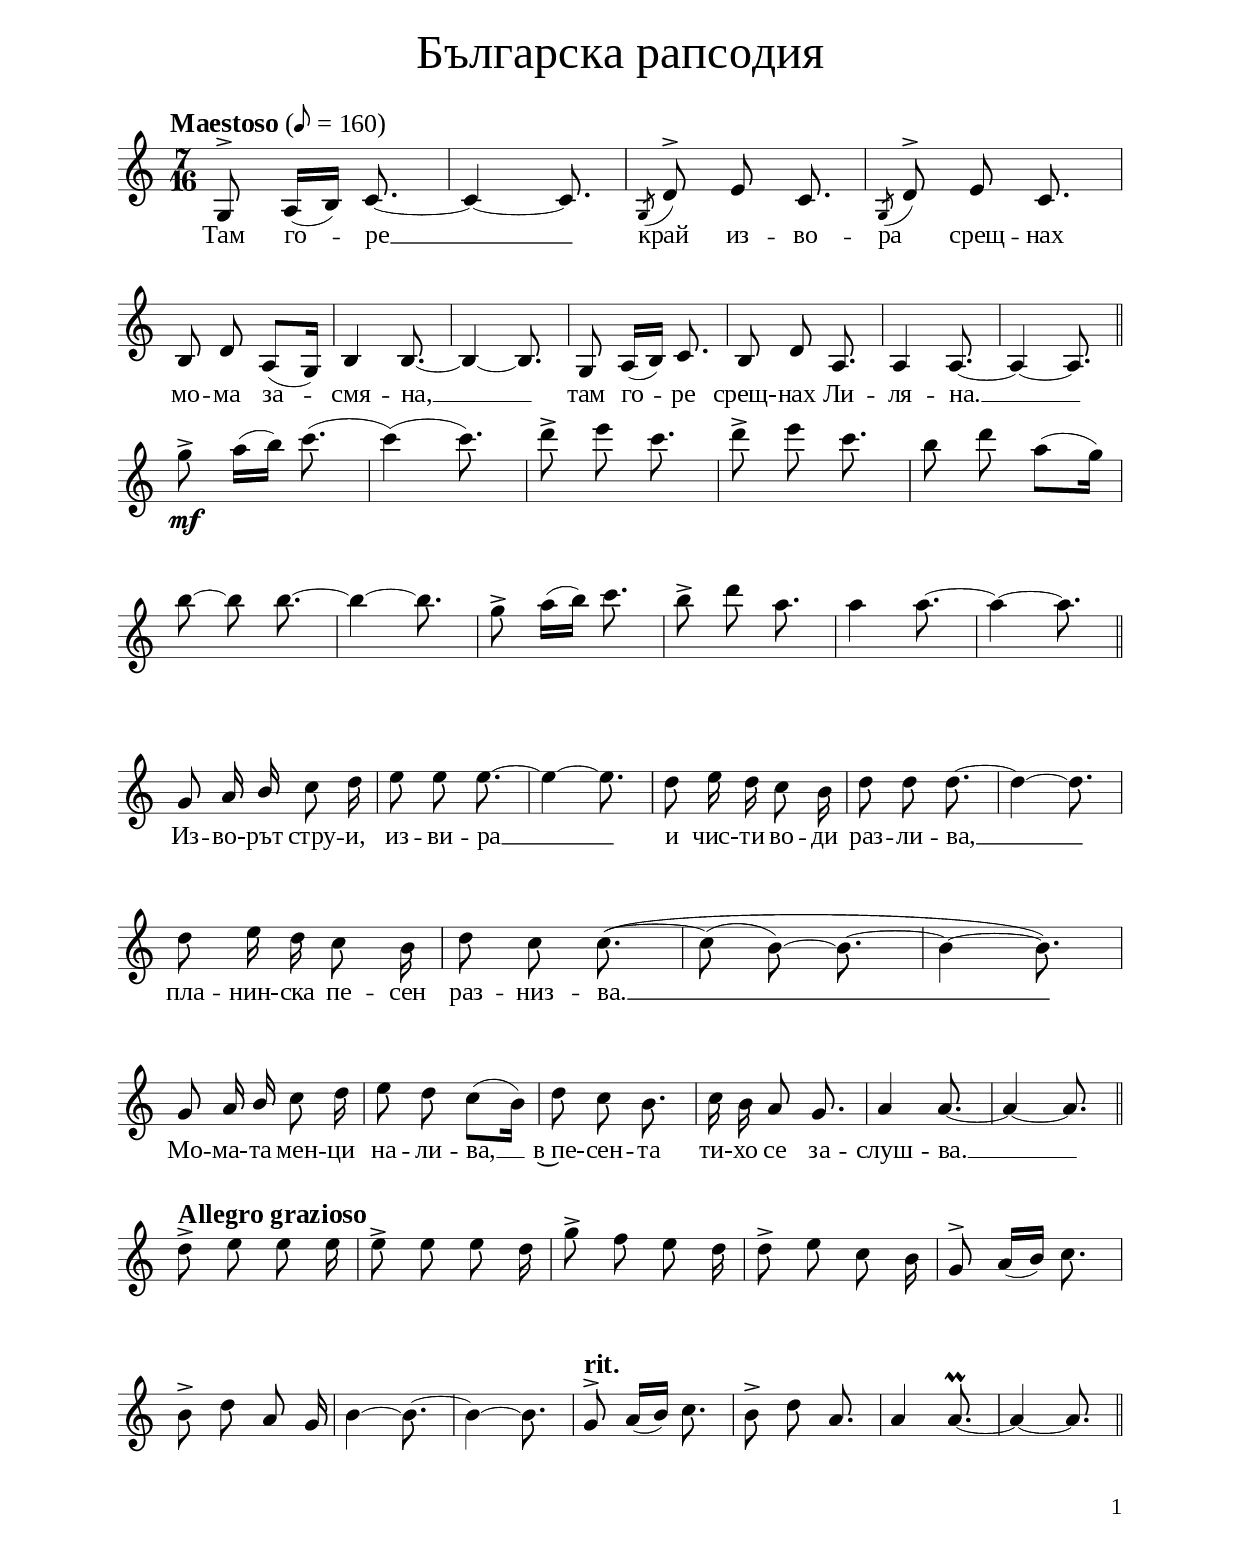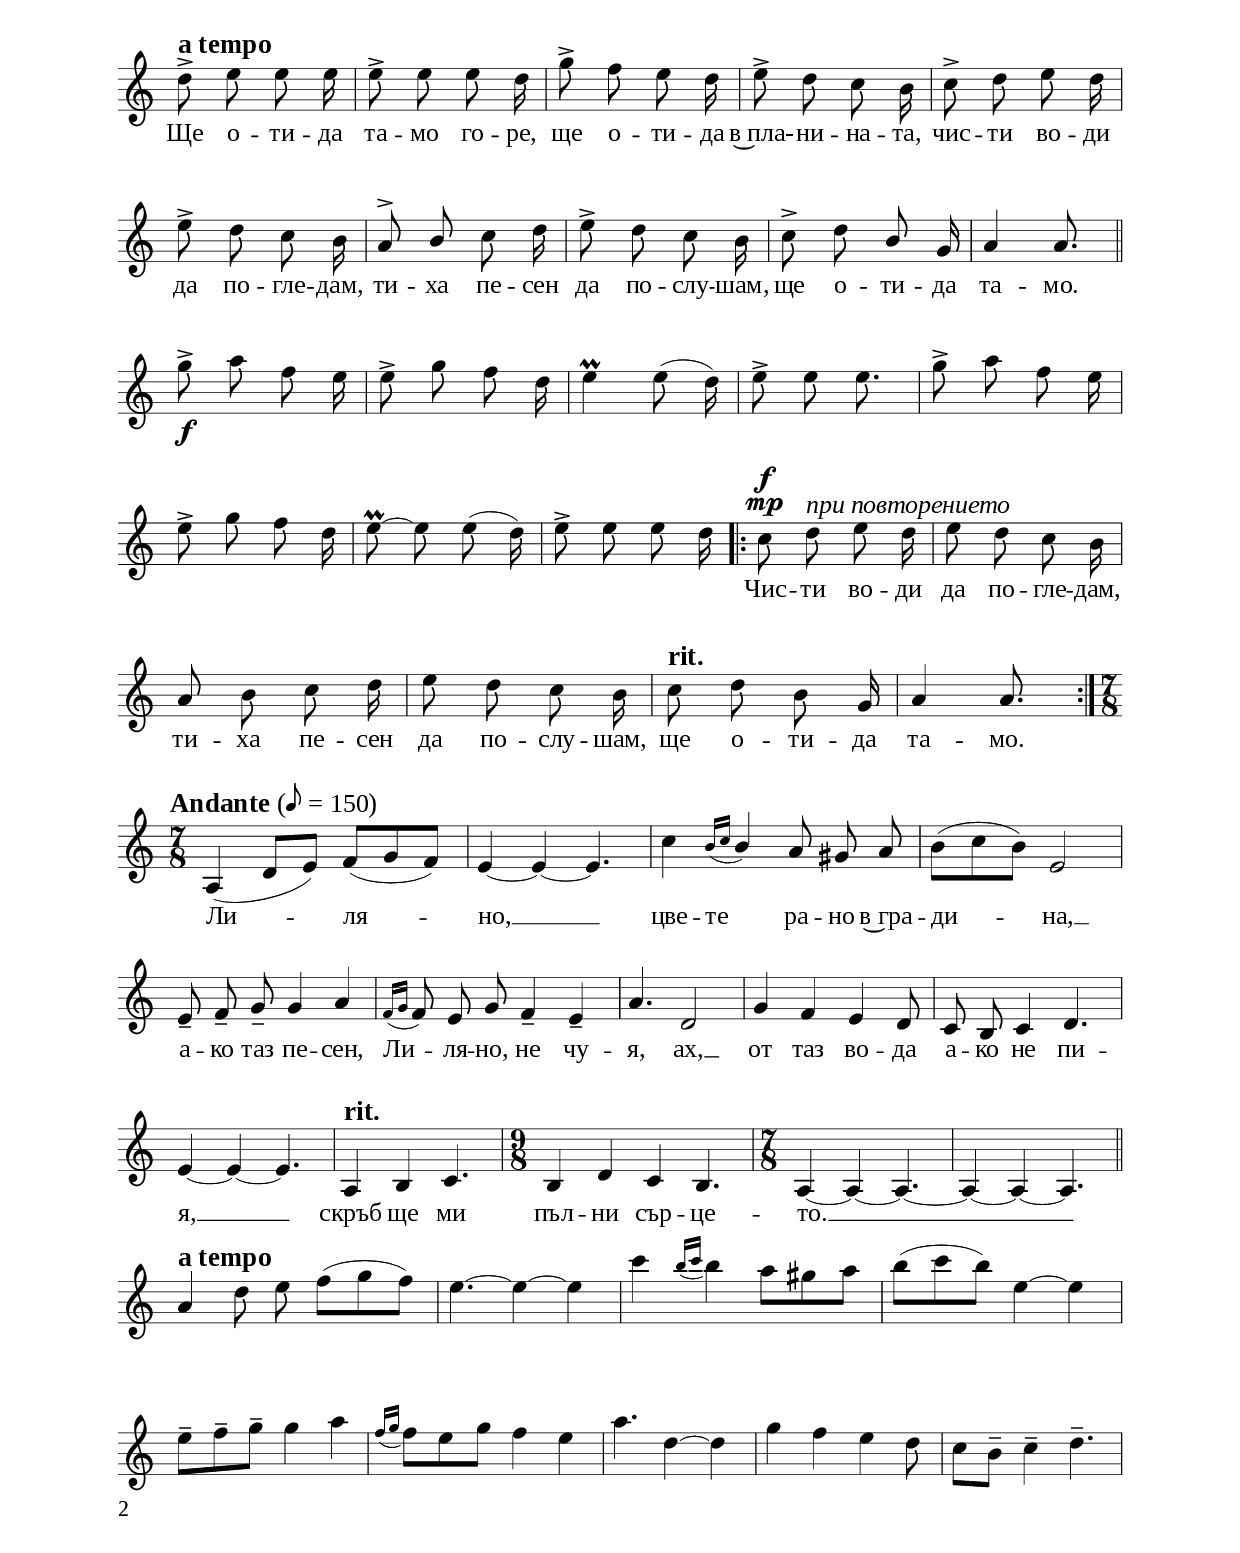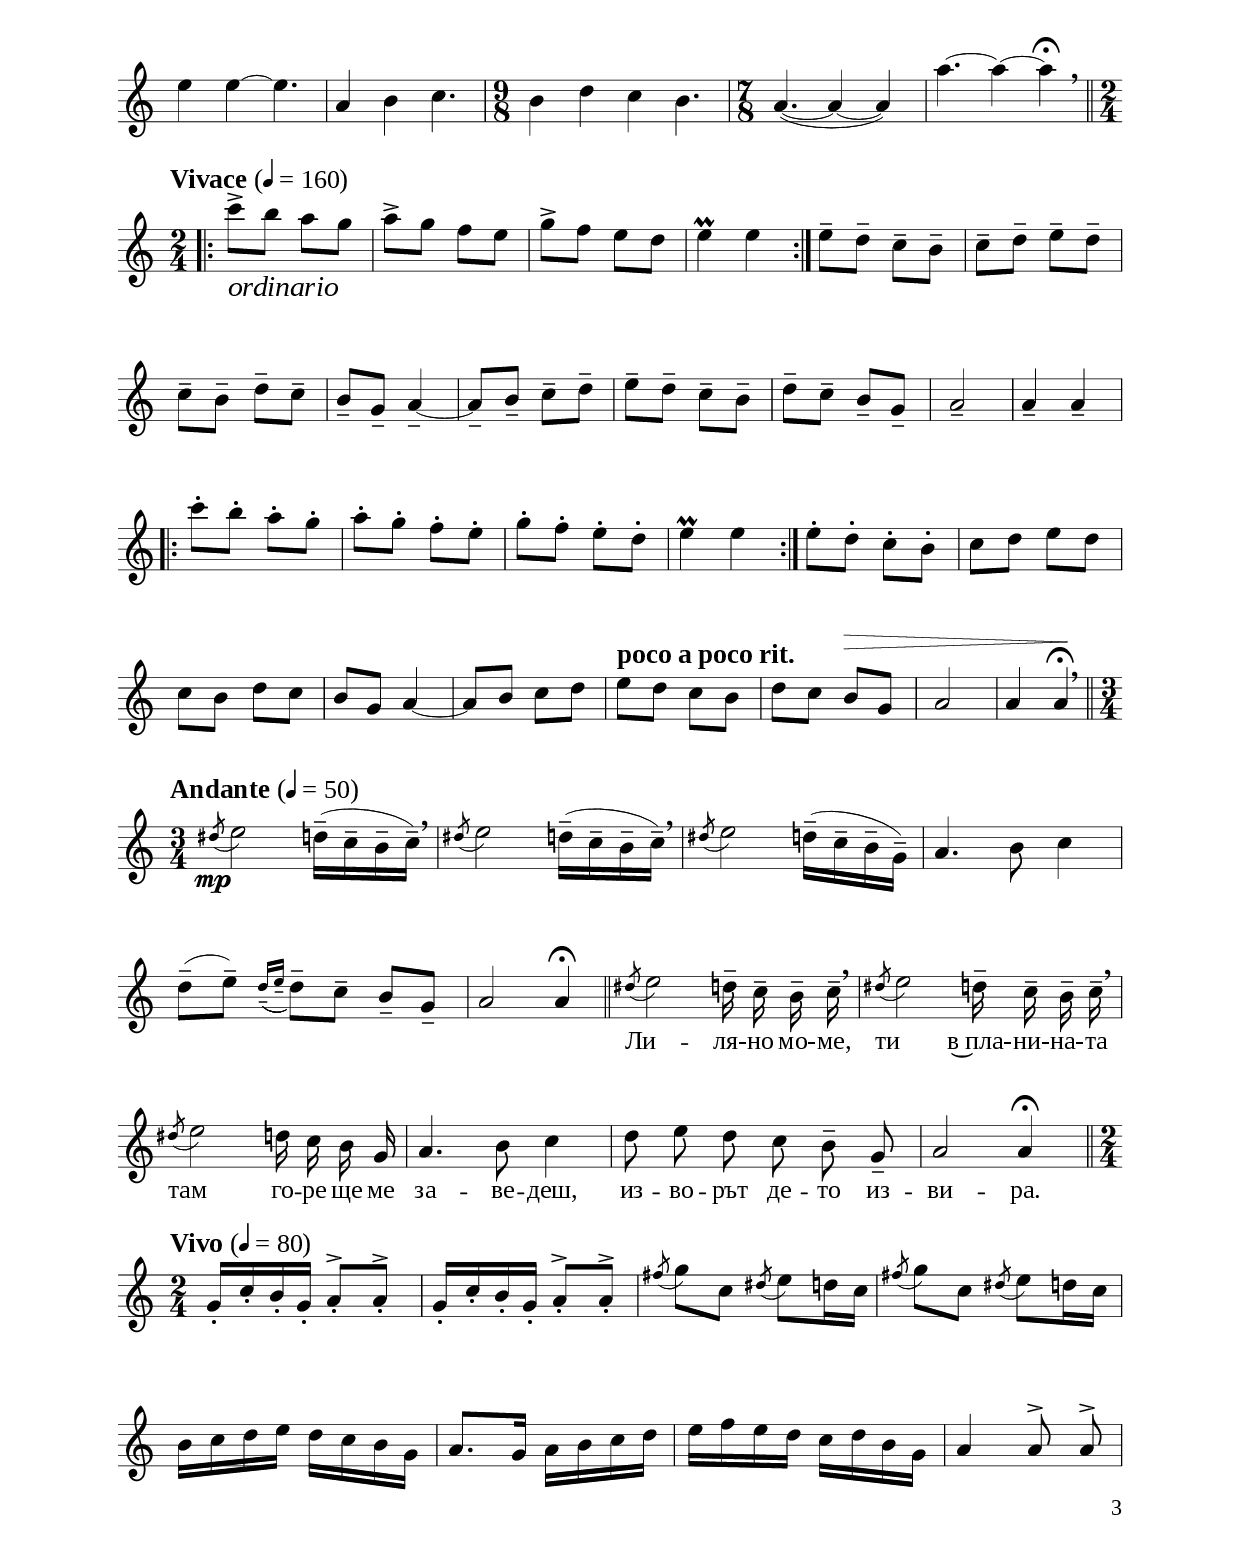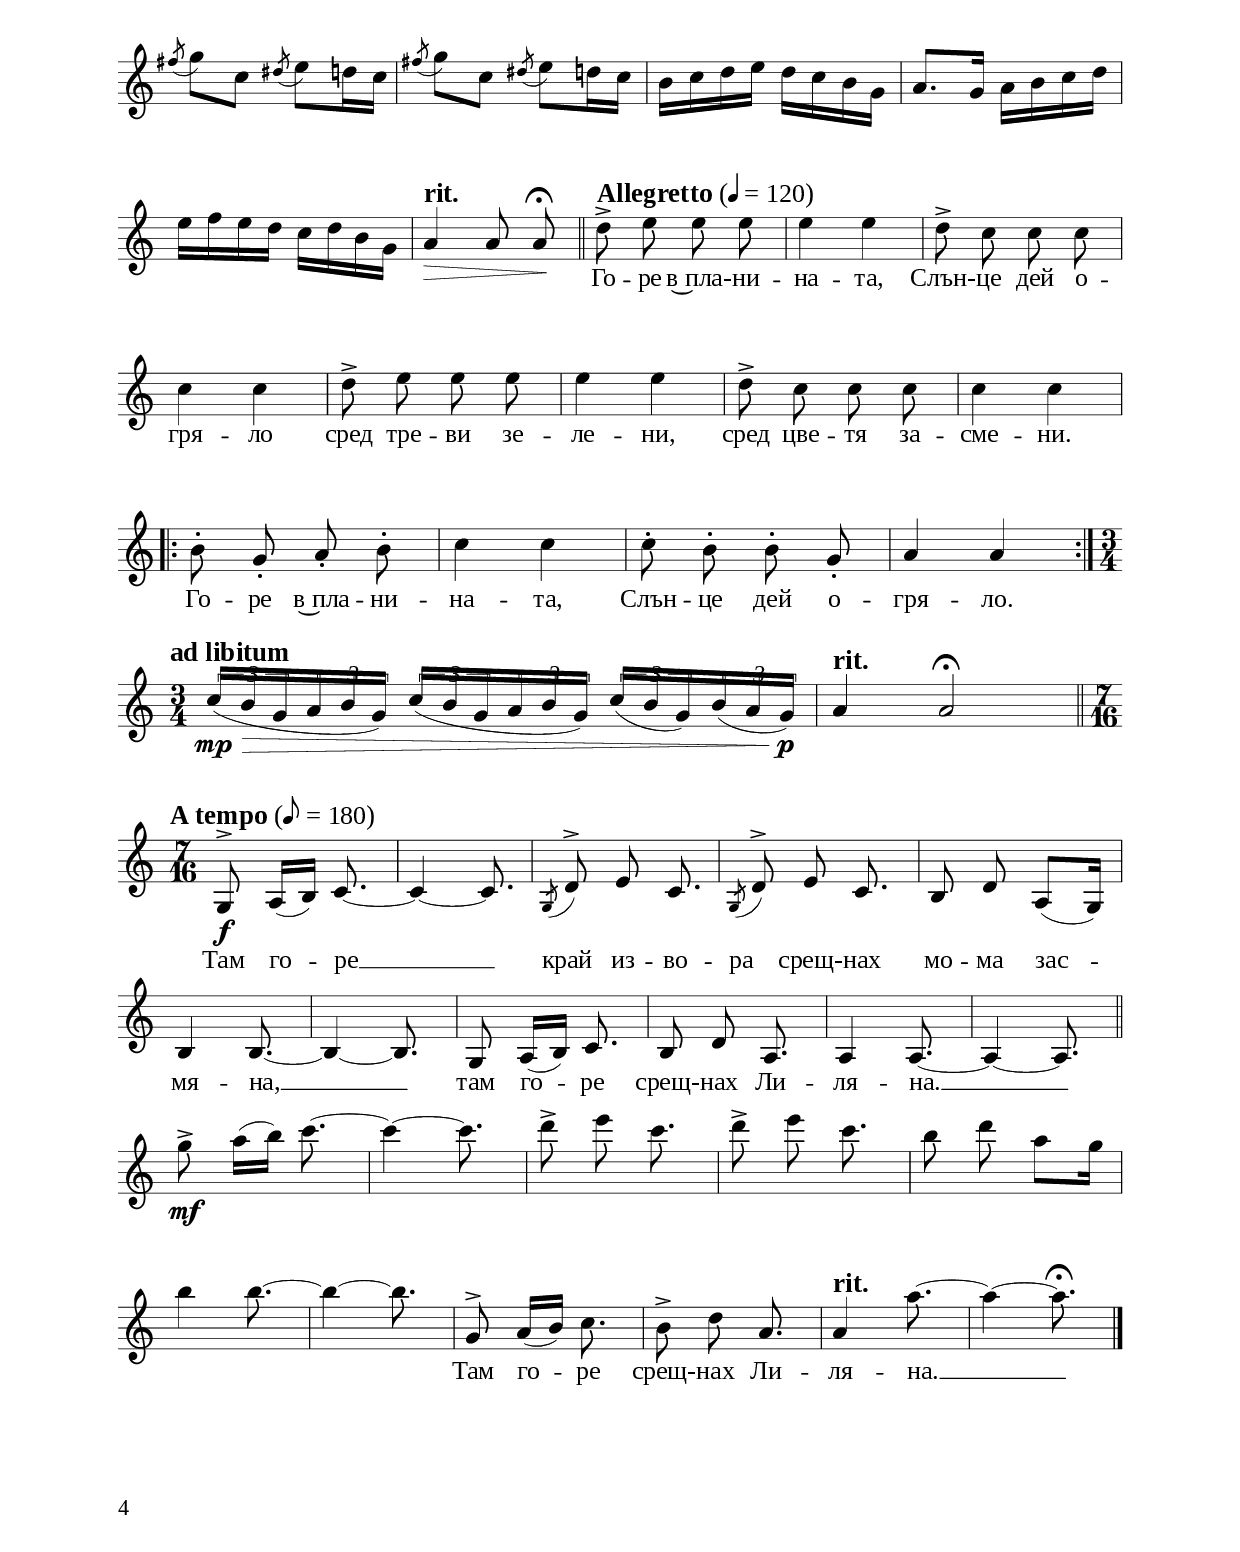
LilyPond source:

\version "2.24.3"

\include "include/globals.ily"

\bookpart {
  \label #'ref146
  \tocItem \markup "Българска рапсодия"
  \paper {
    print-all-headers = ##t
    print-page-number = ##t
    print-first-page-number = ##t

    % put page numbers on the bottom
    oddHeaderMarkup = \markup ""
    evenHeaderMarkup = \markup ""
    oddFooterMarkup = \markup
    \fill-line {
      ""
      \if \should-print-page-number \fromproperty #'page:page-number-string
    }
    evenFooterMarkup = \markup
    \fill-line {
      \if \should-print-page-number \fromproperty #'page:page-number-string
      ""
    }

    left-margin = 2.0\cm
    right-margin = 2.0\cm
    top-margin = 2.5\cm
    bottom-margin = 2.0\cm
    ragged-bottom = ##t % do not spread the staves to fill the whole vertical space

    % change distance between staves
    system-system-spacing =
    #'((basic-distance . 15)
       (minimum-distance . 6)
       (padding . 1)
       (stretchability . 12))
  }
  \score {
    \include "include/score-layout.ily"

    \new Voice \relative c' {
      \clef treble
      \key c \major
      \time 7/16
      \tempoFunc "Maestoso" 8 "160"
      \autoBeamOff
      g8^\accent a16([b]) c8. ~ | \noBreak
      c4 ~ c8. | \noBreak
      \acciaccatura {g8} d'^\accent e c8. | \noBreak
      \acciaccatura {g8} d'^\accent e c8. | \break
      b8 d a([g16]) | \noBreak

      b4 b8. ~| b4 ~ b8. | \noBreak
      g8 a16([b]) c8. | \noBreak
      b8 d a8. | \noBreak
      a4 a8. ~ | a4 ~ a8. | \bar "||" \break

      g''8\accent_\mf a16[(b)] c8.( | \noBreak
      c4)(c8.) | \noBreak
      d8\accent e c8. | \noBreak
      d8\accent e c8. | \noBreak
      b8 d a([g16]) | \break
      b8 ~ b8 b8. ~ | \noBreak
      b4 ~ b8. | \noBreak
      g8 \accent a16 ([b]) c8. | \noBreak
      b8\accent d a8. | \noBreak
      a4 a8. ~ | \noBreak
      a4 ~ a8. | \bar "||" \break

      g,8 a16 \stemUp b \stemNeutral c8 d16 | \noBreak
      e8 e e8. ~ | \noBreak
      e4 ~ e8. | \noBreak
      d8 e16 d16 c8 b16 | \noBreak
      d8 d d8. ~ | \noBreak

      d4 ~ d8. | \break

      d8 e16 d16 c8 b16 | \noBreak
      d8 c8  c8. ~ \( |\noBreak
      c8 ( b) ~ b8. ~ | \noBreak
      b4 ~ b8. \) | \break
      g8 a16 \stemUp b \stemNeutral c8 d16 | \noBreak
      e8 d c8([b16]) | \noBreak

      d8 c b8. | \noBreak
      c16 b a8 g8. | \noBreak
      a4 a8. ~| \noBreak
      a4 ~ a8. | \bar "||" \break
      \tempo "Allegro grazioso" d8^\accent e e e16 | \noBreak
      e8^\accent e e d16 | \noBreak

      g8^\accent f e d16 | \noBreak
      d8^\accent e c b16 | \noBreak
      g8^\accent a16([b]) c8. | \break
      b8^\accent d a g16 | \noBreak
      b4~ b8. ~ | \noBreak
      b4 ~ b8. | \noBreak
      \tempo "rit." g8^\accent a16([b]) c8. | \noBreak

      b8^\accent d a8. | \noBreak
      a4 a8.\prall ~ | \noBreak
      a4 ~ a8. | \bar "||" \break
      \tempo "a tempo" d8\accent e e e16 | \noBreak
      e8\accent e e d16 | \noBreak
      g8\accent f e d16 | \noBreak

      e8\accent d c b16 | \noBreak
      c8\accent d e d16 | \break
      e8\accent d c b16 | \noBreak
      a8^\accent \stemUp b \stemNeutral c d16 | \noBreak

      e8\accent d c b16 | \noBreak
      c8\accent d \stemUp b \stemNeutral g16 | \noBreak
      a4 a8. | \bar "||"  \break
      g'8\f^\accent a f e16 | \noBreak
      e8^\accent g f d16 | \noBreak

      e4 \prall e8 (d16) | \noBreak
      e8^\accent e e8. | \noBreak
      g8^\accent a f e16 | \break
      e8^\accent g f d16 | \noBreak
      e8\prall~ e8 e8 (d16) | \noBreak
      e8^\accent e e d16  |  \noBreak

      \bar ".|:"
      c8 ^\markup{ \dynamic f } ^\mp d^\markup{ \large \italic{при повторението} } e d16 | \noBreak
      e8 d c b16 | \break
      a8 b c d16 | \noBreak
      e8 d c b16 | \noBreak
      \tempo "rit." c8 d b g16 | \noBreak
      a4 a8. | \break \bar ":|."

      \time 7/8  \tempoFunc "Andante" 8 "150" a,4 (d8[e]) f8([ g f]) | e4 ~ e4 ~ e4. | \noBreak

      c'4 \acciaccatura{ b16[c] } \stemUp b4 \stemNeutral a8 gis a8 |  b8([c b])  e,2 | \break

      e8\tenuto f\tenuto g\tenuto  g4 a4 |  \noBreak

      \acciaccatura {f16[g]}  f8 e g  f4\tenuto e4\tenuto | \noBreak
      a4. d,2 | g4 f e d8 |   c b c4 d4. | \break e4 ~ e4 ~ e4. | \noBreak

      \tempo "rit." a,4 b c4. | \time 9/8 b4 d c b4. | \noBreak
      \time 7/8
      a4 ~ a4 ~ a4. ~ | a4 ~ a4 ~ a4. | \bar "||"  \break
      \tempo "a tempo" a'4  d8 e  f([ g f]) | e4. ~ e4 ~ e4 |  \noBreak

      c'4 \acciaccatura{ b16[c] } b4 a8 [gis  a] | b8 ( [c8 b]) e,4 ~ e4 | \break


      e8\tenuto[f\tenuto g\tenuto] g4 a4 | \noBreak
      \acciaccatura { f16[g] } f8[e g] f4 e | \noBreak

      a4. d,4 ~ d4 | \noBreak
      g4 f e d8 | \noBreak

      c [b\tenuto] c4\tenuto d4.\tenuto| \break e4 e4 ~ e4. |
      a,4 b c4. | \time 9/8 b4 d c b4. | \noBreak
      \time 7/8 a4.~ ( a4 ~ a4) | a'4. ~ a4 ~ a4 \fermata \breathe | \bar "|" \time 2/4 \break    \bar ".|:-||"

      \tempoFunc "Vivace" 4 "160"  c8_\markup{ \huge \italic {ordinario} }\accent[b] a[g] | \noBreak
      a\accent[g] f[e] | \noBreak
      g\accent[f] e[d] | \noBreak
      e4\prall e | \noBreak \bar ":|."

      e8\tenuto[d]\tenuto c\tenuto[b]\tenuto | \noBreak
      c\tenuto[d]\tenuto e\tenuto[d]\tenuto | \break

      c\tenuto[b]\tenuto d\tenuto[c]\tenuto | \noBreak
      b\tenuto[g]\tenuto a4\tenuto~ | \noBreak
      a8\tenuto[b]\tenuto c\tenuto[d]\tenuto | \noBreak
      e\tenuto[d]\tenuto c\tenuto[b]\tenuto | \noBreak
      d\tenuto[c]\tenuto b\tenuto[g]\tenuto | \noBreak
      a2\tenuto | \noBreak
      a4\tenuto a\tenuto | \break \bar ".|:-|"


      c'8\staccato[b]\staccato a\staccato[g]\staccato | \noBreak
      a\staccato[g]\staccato f\staccato[e]\staccato | \noBreak
      g\staccato[f]\staccato e\staccato[d]\staccato | \noBreak
      e4\prall e | \noBreak  \bar ":|."

      e8\staccato[d]\staccato c\staccato[b]\staccato | \noBreak
      c[d] e[d] | \break

      c[b] d[c] | \noBreak
      b[g] a4~ | \noBreak
      a8[b] c[d] | \noBreak
      \tempo "poco a poco rit." e [d] c[b] | \noBreak
      d [c]  b^\>[g]  | \noBreak
      a2 | \noBreak
      a4 a \! \fermata \breathe | \bar "||" \time 3/4 \break

      \tempoFunc "Andante" 4 "50" \acciaccatura { dis8\mp } e2 d16\tenuto([c\tenuto b\tenuto c\tenuto]) \breathe | \noBreak
      \acciaccatura { dis8 } e2 d16\tenuto([c\tenuto  b\tenuto  c\tenuto]) \breathe | \noBreak
      \acciaccatura { dis8 } e2 d16\tenuto([c\tenuto b\tenuto g\tenuto]) | \noBreak
      a4. b8 c4 \break

      d8\tenuto([e\tenuto]) \acciaccatura { d16\tenuto([e\tenuto] } d8\tenuto)[c\tenuto] b\tenuto [g\tenuto] | \noBreak
      a2 a4 \fermata \bar "||" \noBreak
      \acciaccatura { dis8 } e2 d16\tenuto c\tenuto b\tenuto c\tenuto \breathe | \noBreak
      \acciaccatura { dis8 } e2 d16\tenuto c\tenuto b\tenuto c\tenuto  \breathe | \break

      \acciaccatura { dis8 } e2 d16 c b g | \noBreak
      a4. b8 c4 | \noBreak
      d8 e d c b\tenuto g\tenuto | \noBreak
      a2 a4 \fermata | \noBreak \bar "||" \time 2/4 \break

      \tempoFunc "Vivo" 4 "80" g16_\staccato[c_\staccato b_\staccato g_\staccato] a8_\staccato ^\accent[a_\staccato ^\accent] | \noBreak
      g16_\staccato[c_\staccato b_\staccato g_\staccato] a8_\staccato^\accent[a_\staccato^\accent] | \noBreak
      \acciaccatura { fis'8 } g[c,] \acciaccatura { dis } e[d16 c] | \noBreak
      \acciaccatura { fis8 } g[c,] \acciaccatura { dis } e[d16 c] | \break

      b16[c d e] d[c b g] | \noBreak
      a8.[g16] a[b c d] | \noBreak
      e[f e d] c[d b g] | \noBreak
      a4 a8^\accent a^\accent \break

      \acciaccatura { fis'8 } g[c,] \acciaccatura { dis } e[d16 c] | \noBreak
      \acciaccatura { fis8 } g[c,] \acciaccatura { dis } e[d16 c] | \noBreak
      b[c d e] d[c b g] | \noBreak
      a8.[g16] a[b c d] | \break

      e[f e d] c[d b g] | \noBreak
      \tempo "rit." a4\>  a8 a \!  \fermata | \bar "||" \noBreak
      \tempoFunc "Allegretto" 4 "120" d^\accent e e e | \noBreak
      e4 e | \noBreak
      d8^\accent c c c | \break

      c4 c | \noBreak
      d8^\accent e e e | \noBreak
      e4 e | \noBreak
      d8^\accent c c c | \noBreak
      c4 c | \break \bar ".|:-|"
      b8^\staccato g_\staccato a_\staccato b^\staccato | \noBreak
      c4 c | \noBreak
      c8^\staccato b^\staccato b^\staccato g_\staccato | \noBreak
      a4 a |
      \time 3/4 \break \bar ":|."

      \override TupletBracket.positions = #'(3 . 3)
      \tempo "ad libitum"
      \tuplet 3/2 8 { c16\>\mp([b g a b g]) c16([b g a b g]) c16([b g) b(a g\!\p])  } | \noBreak
      \tempo"rit." a4 a2 \fermata | \bar "||" \time 7/16 \break

      \tempoFunc "A tempo" 8 "180" g,8\f^\accent a16([b]) c8.~ | \noBreak
      c4~ c8. | \noBreak
      \acciaccatura { g8 } d'^\accent e c8. | \noBreak
      \acciaccatura { g8 } d'^\accent e c8. | \noBreak
      b8 d a([g16]) | \break
      b4 b8. ~ | b4 ~ b8. |\noBreak
      g8 a16([b]) c8. | \noBreak
      b8 d a8. | \noBreak
      a4 a8. ~ | a4 ~ a8. \bar "||" \break
      g''8\mf\accent a16([b]) c8.~ | \noBreak
      c4~ c8. | \noBreak
      d8\accent e c8. | \noBreak
      d8\accent e c8. | \noBreak
      b8 d a[g16]| \break
      b4 b8. ~ | b4 ~ b8. | \noBreak
      g,8^\accent a16([b]) c8. | \noBreak
      b8^\accent d a8. \tempo "rit." | \noBreak
      a4 a'8. ~ | \noBreak
      a4 ~ a8. \fermata | \bar "|."
    }

    \addlyrics {
      Там го -- ре __ край из -- во -- ра срещ -- нах мо -- ма за --
      смя -- на, __ там го -- ре "срещ-" -- нах Ли -- ля -- на. __ ""
      \repeat unfold 21 { \skip 1 }
      Из -- "во-" -- рът стру -- и, из -- ви -- ра __ и "чис-" -- ти во -- ди раз -- ли -- ва, __
      пла -- "нин-" -- ска пе -- сен раз -- низ -- ва. __
      Mо -- "ма-" -- та мен -- ци на -- ли -- ва, __
      "в~пе-" -- сен -- та "ти-" -- хо се за -- слуш -- ва. __ ""
      \repeat unfold 31 { \skip 1  }
      Ще о -- ти -- да та -- мо го -- ре, ще о -- ти -- да
      "в~пла-" -- ни -- на -- та, чис -- ти во -- ди да по -- гле -- дам, ти -- ха пе -- сен
      да по -- слу -- шам, ще о -- ти -- да та -- мо.
      \repeat unfold 27 { \skip 2 }
      Чис -- ти во -- ди да по -- гле -- дам, ти -- ха пе -- сен да по -- слу -- шам,
      ще о -- ти -- да та -- мо. Ли -- ля -- но, __
      цве -- те ра -- но в~гра -- ди -- на, __ а -- ко таз пе -- сен,
      Ли -- ля -- но, не чу -- я, ах, __ от таз во -- да а -- ко не пи -- я, __
      скръб ще ми пъл -- ни сър -- це -- то. __ ""
      \repeat unfold 97 { \skip 1 }
      Ли -- "ля-" -- но "мо-" -- ме, ти "в~пла-" -- "ни-" -- "на-" -- та
      там го -- ре ще ме за -- ве -- деш, из -- во -- рът де -- то из -- ви -- ра.
      \repeat unfold 30 { \skip 1 }
      Го -- ре "в~пла-" -- ни -- на -- та, "Слън-" -- це дей о --
      гря -- ло сред тре -- ви зе -- ле -- ни, сред цве -- тя за -- сме -- ни.
      Го -- ре в~пла -- ни -- на -- та, Слън -- це дей о -- гря -- ло.
      \repeat unfold 5 { \skip 1 }
      Там го -- ре __ край из -- во -- ра "срещ-" -- нах мо -- ма зас -- мя -- на, __
      там го -- ре "срещ-" -- нах Ли -- ля -- на. __ ""
      \repeat unfold 13 { \skip 1 }
      Там го -- ре "срещ-" -- нах Ли -- ля -- на. __ ""
    }

    \header {
      title = \titleFunc #'ref_desc_15 "Българска рапсодия" "Bălgarska rapsodija"
    }

    \midi{}

  } % score


} % bookpart
